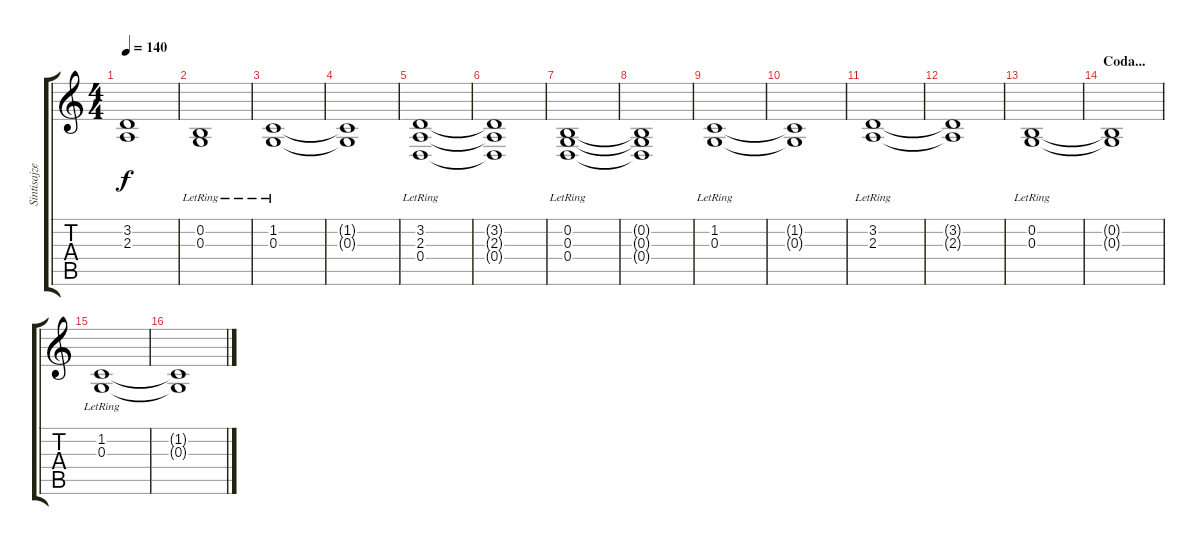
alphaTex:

\track ("Sintisajzer" "Sintisajze") {instrument synthstrings1}
\staff {score tabs}
\tuning (E4 B3 G3 D3 A2 E2) {hide}
\ts (4 4)
\tempo 140
\clef g2
\ks c
(3.2{t} 2.3{t}).1{dy f} |
(0.2{lr} 0.3{lr}).1 |
(1.2{lr} 0.3{lr}).1 |
(1.2{t} 0.3{t}).1 |
(3.2{lr} 2.3{lr} 0.4{lr}).1 |
(3.2{t} 2.3{t} 0.4{t}).1 |
(0.2{lr} 0.3{lr} 0.4{lr}).1 |
(0.2{t} 0.3{t} 0.4{t}).1 |
(1.2{lr} 0.3{lr}).1 |
(1.2{t} 0.3{t}).1 |
(3.2{lr} 2.3{lr}).1 |
(3.2{t} 2.3{t}).1 |
(0.2{lr} 0.3{lr}).1 |
\section ("" "Coda...")
(0.2{t} 0.3{t}).1 |
(1.2{lr} 0.3).1 |
(1.2{t} 0.3{t}).1
